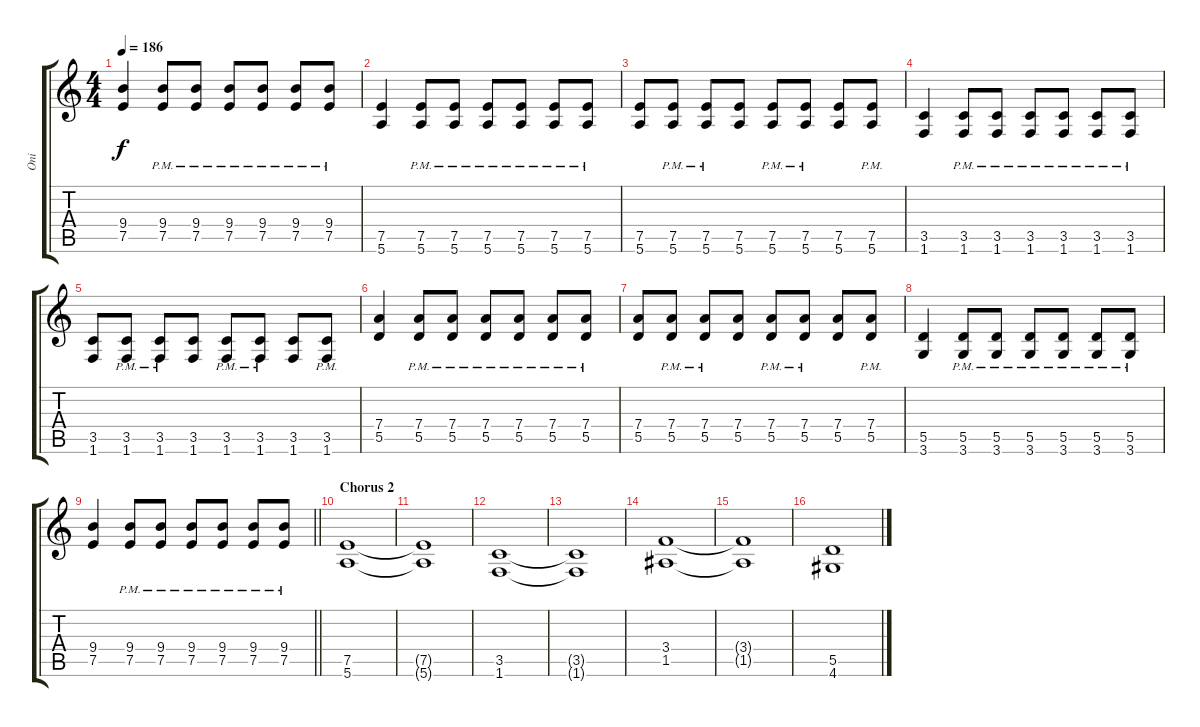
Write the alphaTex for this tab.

\track ("Oni" "Oni") {instrument distortionguitar}
\staff {score tabs}
\tuning (E4 B3 G3 D3 A2 E2) {hide}
\ts (4 4)
\tempo 186
\clef g2
\ks c
(9.4 7.5).4{dy f} (9.4 7.5{pm}).8 (9.4 7.5{pm}).8 (9.4 7.5{pm}).8 (9.4 7.5{pm}).8 (9.4 7.5{pm}).8 (9.4 7.5{pm}).8 |
(7.5 5.6).4 (7.5{pm} 5.6{pm}).8 (7.5{pm} 5.6{pm}).8 (7.5{pm} 5.6{pm}).8 (7.5{pm} 5.6{pm}).8 (7.5{pm} 5.6{pm}).8 (7.5{pm} 5.6{pm}).8 |
(7.5 5.6).8 (7.5{pm} 5.6{pm}).8 (7.5{pm} 5.6{pm}).8 (7.5 5.6).8 (7.5{pm} 5.6{pm}).8 (7.5{pm} 5.6{pm}).8 (7.5 5.6).8 (7.5{pm} 5.6{pm}).8 |
(3.5 1.6).4 (3.5{pm} 1.6{pm}).8 (3.5{pm} 1.6{pm}).8 (3.5{pm} 1.6{pm}).8 (3.5{pm} 1.6{pm}).8 (3.5{pm} 1.6{pm}).8 (3.5{pm} 1.6{pm}).8 |
(3.5 1.6).8 (3.5{pm} 1.6{pm}).8 (3.5{pm} 1.6{pm}).8 (3.5 1.6).8 (3.5{pm} 1.6{pm}).8 (3.5{pm} 1.6{pm}).8 (3.5 1.6).8 (3.5{pm} 1.6{pm}).8 |
(7.4 5.5).4 (7.4 5.5{pm}).8 (7.4 5.5{pm}).8 (7.4 5.5{pm}).8 (7.4 5.5{pm}).8 (7.4 5.5{pm}).8 (7.4 5.5{pm}).8 |
(7.4 5.5).8 (7.4 5.5{pm}).8 (7.4 5.5{pm}).8 (7.4 5.5).8 (7.4 5.5{pm}).8 (7.4 5.5{pm}).8 (7.4 5.5).8 (7.4 5.5{pm}).8 |
(5.5 3.6).4 (5.5{pm} 3.6{pm}).8 (5.5{pm} 3.6{pm}).8 (5.5{pm} 3.6{pm}).8 (5.5{pm} 3.6{pm}).8 (5.5{pm} 3.6{pm}).8 (5.5{pm} 3.6{pm}).8 |
\barLineRight lightlight
(9.4 7.5).4 (9.4 7.5{pm}).8 (9.4 7.5{pm}).8 (9.4 7.5{pm}).8 (9.4 7.5{pm}).8 (9.4 7.5{pm}).8 (9.4 7.5{pm}).8 |
\section ("" "Chorus 2")
(7.5 5.6).1 |
(7.5{t} 5.6{t}).1 |
(3.5 1.6).1 |
(3.5{t} 1.6{t}).1 |
(3.4 1.5).1 |
(3.4{t} 1.5{t}).1 |
(5.5 4.6).1
